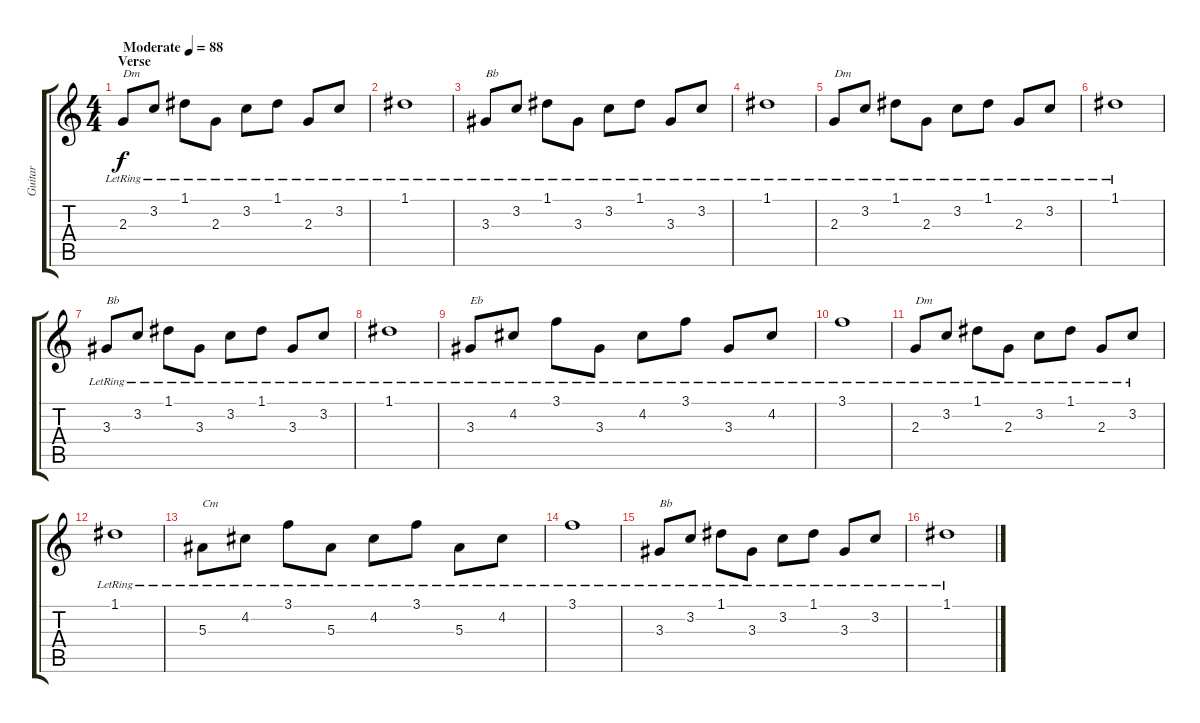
\track ("Guitar" "Guitar") {instrument electricguitarjazz}
\staff {score tabs}
\tuning (D4 A3 F3 C3 G2 D2) {hide}
\ts (4 4)
\section ("" "Verse")
\tempo (88 "Moderate")
\clef g2
\ks c
2.3{lr}.8{txt "Dm" dy f instrument electricguitarjazz} 3.2{lr}.8 1.1{lr}.8 2.3{lr}.8 3.2{lr}.8 1.1{lr}.8 2.3{lr}.8 3.2{lr}.8 |
1.1{lr}.1 |
3.3{lr}.8{txt "Bb"} 3.2{lr}.8 1.1{lr}.8 3.3{lr}.8 3.2{lr}.8 1.1{lr}.8 3.3{lr}.8 3.2{lr}.8 |
1.1{lr}.1 |
2.3{lr}.8{txt "Dm"} 3.2{lr}.8 1.1{lr}.8 2.3{lr}.8 3.2{lr}.8 1.1{lr}.8 2.3{lr}.8 3.2{lr}.8 |
1.1{lr}.1 |
3.3{lr}.8{txt "Bb"} 3.2{lr}.8 1.1{lr}.8 3.3{lr}.8 3.2{lr}.8 1.1{lr}.8 3.3{lr}.8 3.2{lr}.8 |
1.1{lr}.1 |
3.3{lr}.8{txt "Eb"} 4.2{lr}.8 3.1{lr}.8 3.3{lr}.8 4.2{lr}.8 3.1{lr}.8 3.3{lr}.8 4.2{lr}.8 |
3.1{lr}.1 |
2.3{lr}.8{txt "Dm"} 3.2{lr}.8 1.1{lr}.8 2.3{lr}.8 3.2{lr}.8 1.1{lr}.8 2.3{lr}.8 3.2{lr}.8 |
1.1{lr}.1 |
5.3{lr}.8{txt "Cm"} 4.2{lr}.8 3.1{lr}.8 5.3{lr}.8 4.2{lr}.8 3.1{lr}.8 5.3{lr}.8 4.2{lr}.8 |
3.1{lr}.1 |
3.3{lr}.8{txt "Bb"} 3.2{lr}.8 1.1{lr}.8 3.3{lr}.8 3.2{lr}.8 1.1{lr}.8 3.3{lr}.8 3.2{lr}.8 |
1.1{lr}.1
